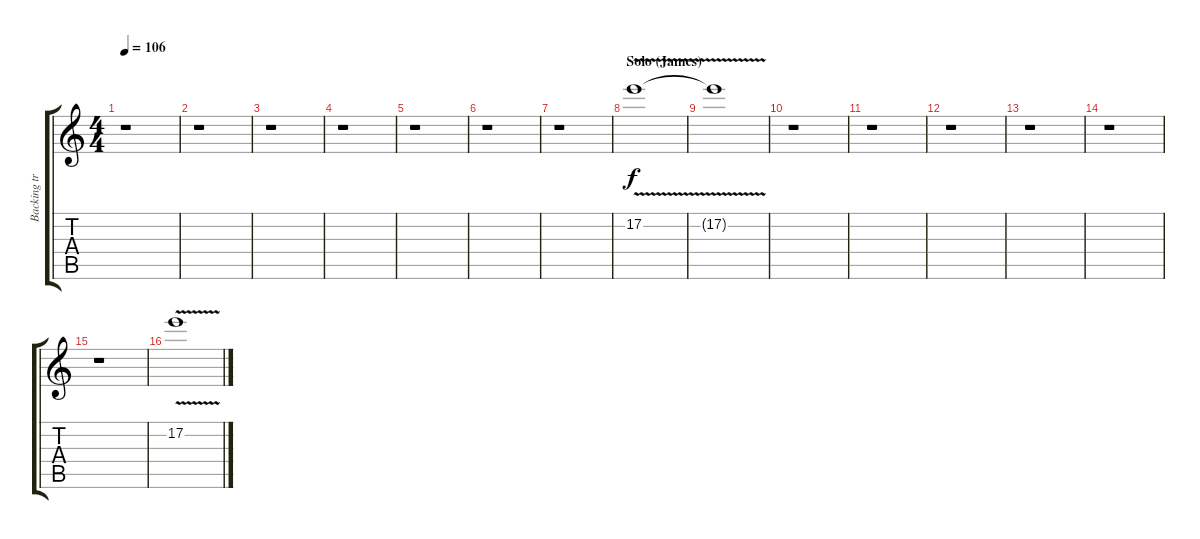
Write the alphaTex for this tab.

\track ("Backing trail notes" "Backing tr") {instrument distortionguitar}
\staff {score tabs}
\tuning (E4 B3 G3 D3 A2 E2) {hide}
\ts (4 4)
\tempo 106
\clef g2
\ks c
r.1{dy f} |
r.1 |
r.1 |
r.1 |
r.1 |
r.1 |
r.1 |
\section ("" "Solo (James)")
17.2{v}.1 |
17.2{t}.1 |
r.1 |
r.1 |
r.1 |
r.1 |
r.1 |
r.1 |
17.2{v}.1
